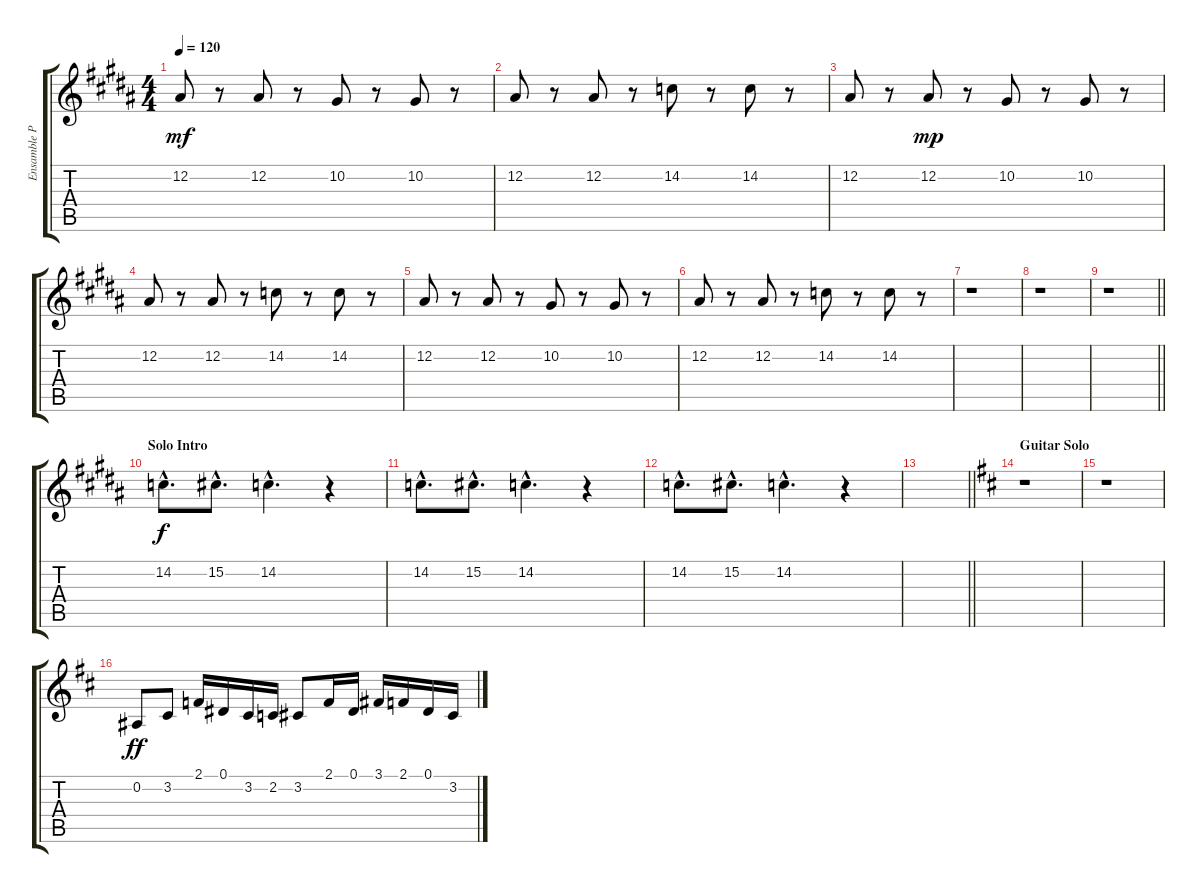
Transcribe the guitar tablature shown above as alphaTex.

\track ("Ensamble Pult 2" "Ensamble P") {instrument stringensemble1}
\staff {score tabs}
\tuning (Eb4 Bb3 Gb3 Db3 Ab2 Eb2) {hide}
\ts (4 4)
\tempo 120
\clef g2
\ks b
12.2.8{dy mf} r.8 12.2.8 r.8 10.2.8 r.8 10.2.8 r.8 |
12.2.8 r.8 12.2.8 r.8 14.2.8 r.8 14.2.8 r.8 |
12.2.8 r.8 12.2.8{dy mp} r.8 10.2.8 r.8 10.2.8 r.8 |
12.2.8 r.8 12.2.8 r.8 14.2.8 r.8 14.2.8 r.8 |
12.2.8 r.8 12.2.8 r.8 10.2.8 r.8 10.2.8 r.8 |
12.2.8 r.8 12.2.8 r.8 14.2.8 r.8 14.2.8 r.8 |
r.1 |
r.1 |
\barLineRight lightlight
r.1 |
\section ("" "Solo Intro")
14.2{hac}.8{d dy f} 15.2{hac}.8{d} 14.2{hac}.4{d} r.4 |
14.2{hac}.8{d} 15.2{hac}.8{d} 14.2{hac}.4{d} r.4 |
14.2{hac}.8{d} 15.2{hac}.8{d} 14.2{hac}.4{d} r.4 |
\barLineRight lightlight
|
\section ("" "Guitar Solo")
\ks d
r.1 |
r.1 |
0.2.8{dy ff} 3.2.8 2.1.16 0.1.16 3.2.16 2.2.16 3.2.8 2.1.16 0.1.16 3.1.16 2.1.16 0.1.16 3.2.16
